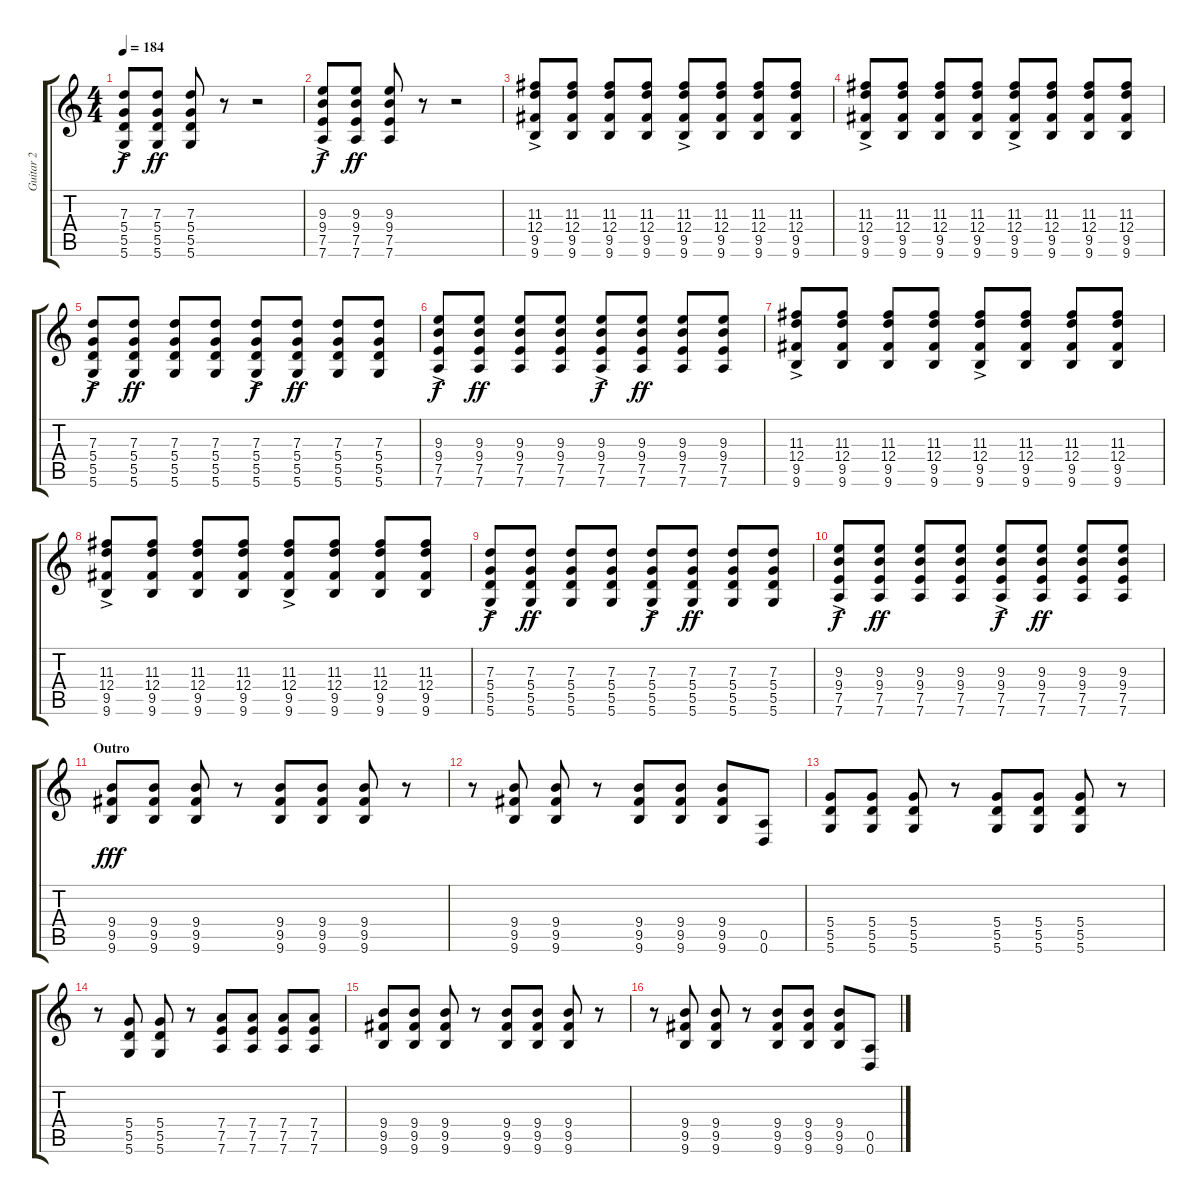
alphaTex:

\track ("Guitar 2" "Guitar 2") {instrument electricguitarclean}
\staff {score tabs}
\tuning (E4 B3 G3 D3 A2 D2) {hide}
\ts (4 4)
\tempo 184
\clef g2
\ks c
(7.3{ac} 5.4{ac} 5.5{ac} 5.6{ac}).8{dy f} (7.3 5.4 5.5 5.6).8{dy ff} (7.3 5.4 5.5 5.6).8 r.8 r.2 |
(9.3{ac} 9.4{ac} 7.5{ac} 7.6{ac}).8{dy f} (9.3 9.4 7.5 7.6).8{dy ff} (9.3 9.4 7.5 7.6).8 r.8 r.2 |
(11.3{ac} 12.4{ac} 9.5{ac} 9.6).8 (11.3 12.4 9.5 9.6).8 (11.3 12.4 9.5 9.6).8 (11.3 12.4 9.5 9.6).8 (11.3{ac} 12.4{ac} 9.5{ac} 9.6).8 (11.3 12.4 9.5 9.6).8 (11.3 12.4 9.5 9.6).8 (11.3 12.4 9.5 9.6).8 |
(11.3{ac} 12.4{ac} 9.5{ac} 9.6).8 (11.3 12.4 9.5 9.6).8 (11.3 12.4 9.5 9.6).8 (11.3 12.4 9.5 9.6).8 (11.3{ac} 12.4{ac} 9.5{ac} 9.6).8 (11.3 12.4 9.5 9.6).8 (11.3 12.4 9.5 9.6).8 (11.3 12.4 9.5 9.6).8 |
(7.3{ac} 5.4{ac} 5.5{ac} 5.6{ac}).8{dy f} (7.3 5.4 5.5 5.6).8{dy ff} (7.3 5.4 5.5 5.6).8 (7.3 5.4 5.5 5.6).8 (7.3{ac} 5.4{ac} 5.5{ac} 5.6{ac}).8{dy f} (7.3 5.4 5.5 5.6).8{dy ff} (7.3 5.4 5.5 5.6).8 (7.3 5.4 5.5 5.6).8 |
(9.3{ac} 9.4{ac} 7.5{ac} 7.6{ac}).8{dy f} (9.3 9.4 7.5 7.6).8{dy ff} (9.3 9.4 7.5 7.6).8 (9.3 9.4 7.5 7.6).8 (9.3{ac} 9.4{ac} 7.5{ac} 7.6{ac}).8{dy f} (9.3 9.4 7.5 7.6).8{dy ff} (9.3 9.4 7.5 7.6).8 (9.3 9.4 7.5 7.6).8 |
(11.3{ac} 12.4{ac} 9.5{ac} 9.6).8 (11.3 12.4 9.5 9.6).8 (11.3 12.4 9.5 9.6).8 (11.3 12.4 9.5 9.6).8 (11.3{ac} 12.4{ac} 9.5{ac} 9.6).8 (11.3 12.4 9.5 9.6).8 (11.3 12.4 9.5 9.6).8 (11.3 12.4 9.5 9.6).8 |
(11.3{ac} 12.4{ac} 9.5{ac} 9.6).8 (11.3 12.4 9.5 9.6).8 (11.3 12.4 9.5 9.6).8 (11.3 12.4 9.5 9.6).8 (11.3{ac} 12.4{ac} 9.5{ac} 9.6).8 (11.3 12.4 9.5 9.6).8 (11.3 12.4 9.5 9.6).8 (11.3 12.4 9.5 9.6).8 |
(7.3{ac} 5.4{ac} 5.5{ac} 5.6{ac}).8{dy f} (7.3 5.4 5.5 5.6).8{dy ff} (7.3 5.4 5.5 5.6).8 (7.3 5.4 5.5 5.6).8 (7.3{ac} 5.4{ac} 5.5{ac} 5.6{ac}).8{dy f} (7.3 5.4 5.5 5.6).8{dy ff} (7.3 5.4 5.5 5.6).8 (7.3 5.4 5.5 5.6).8 |
(9.3{ac} 9.4{ac} 7.5{ac} 7.6{ac}).8{dy f} (9.3 9.4 7.5 7.6).8{dy ff} (9.3 9.4 7.5 7.6).8 (9.3 9.4 7.5 7.6).8 (9.3{ac} 9.4{ac} 7.5{ac} 7.6{ac}).8{dy f} (9.3 9.4 7.5 7.6).8{dy ff} (9.3 9.4 7.5 7.6).8 (9.3 9.4 7.5 7.6).8 |
\section ("" "Outro")
(9.4 9.5 9.6).8{dy fff} (9.4 9.5 9.6).8 (9.4 9.5 9.6).8 r.8 (9.4 9.5 9.6).8 (9.4 9.5 9.6).8 (9.4 9.5 9.6).8 r.8 |
r.8 (9.4 9.5 9.6).8 (9.4 9.5 9.6).8 r.8 (9.4 9.5 9.6).8 (9.4 9.5 9.6).8 (9.4 9.5 9.6).8 (0.5 0.6).8 |
(5.4 5.5 5.6).8 (5.4 5.5 5.6).8 (5.4 5.5 5.6).8 r.8 (5.4 5.5 5.6).8 (5.4 5.5 5.6).8 (5.4 5.5 5.6).8 r.8 |
r.8 (5.4 5.5 5.6).8 (5.4 5.5 5.6).8 r.8 (7.4 7.5 7.6).8 (7.4 7.5 7.6).8 (7.4 7.5 7.6).8 (7.4 7.5 7.6).8 |
(9.4 9.5 9.6).8 (9.4 9.5 9.6).8 (9.4 9.5 9.6).8 r.8 (9.4 9.5 9.6).8 (9.4 9.5 9.6).8 (9.4 9.5 9.6).8 r.8 |
r.8 (9.4 9.5 9.6).8 (9.4 9.5 9.6).8 r.8 (9.4 9.5 9.6).8 (9.4 9.5 9.6).8 (9.4 9.5 9.6).8 (0.5 0.6).8
